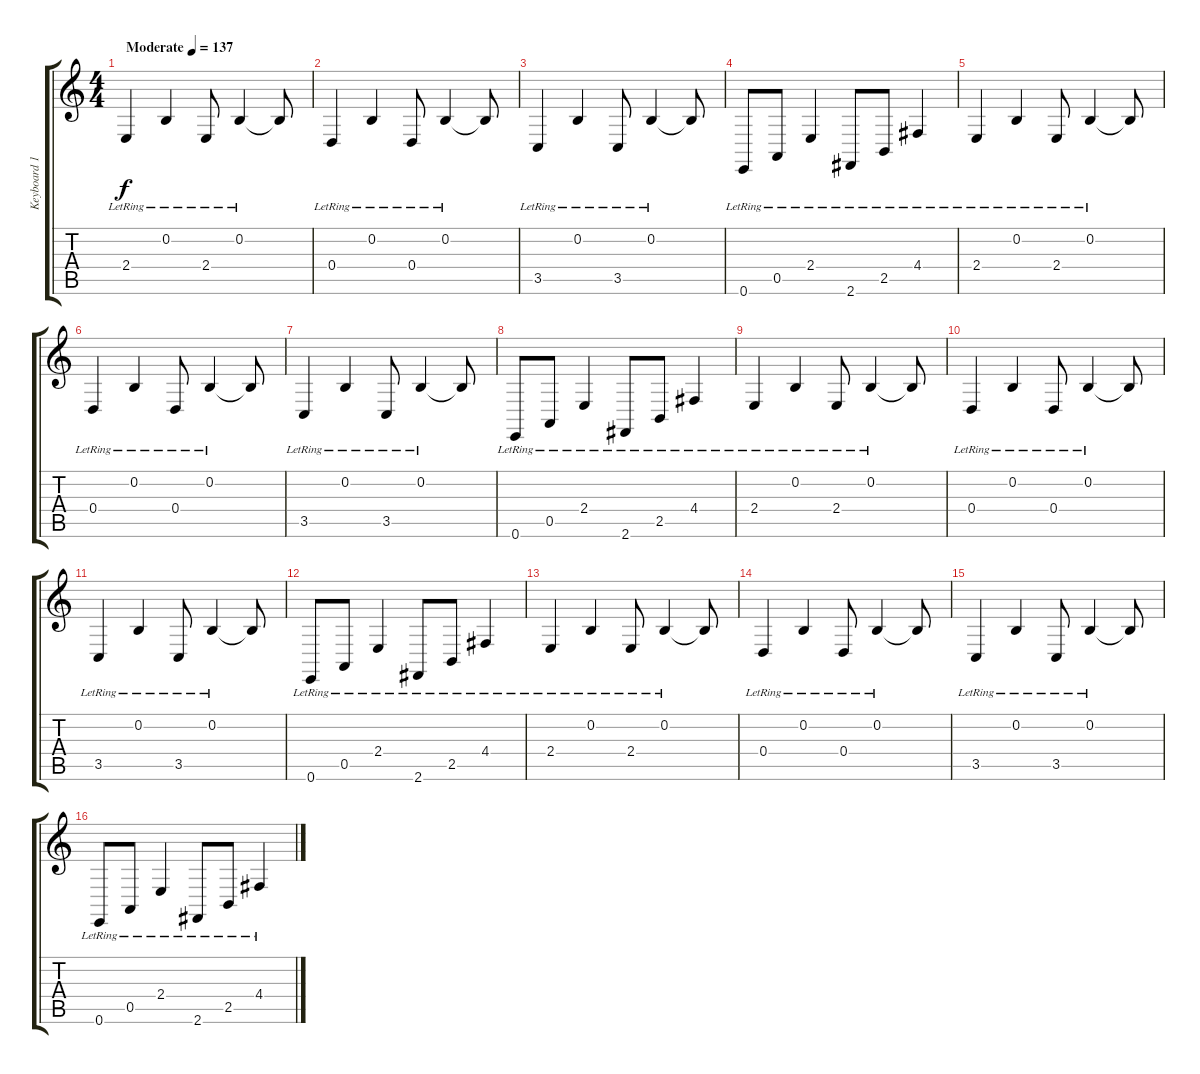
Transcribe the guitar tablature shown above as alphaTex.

\track ("Keyboard 1" "Keyboard 1") {instrument brightacousticpiano}
\staff {score tabs}
\tuning (E4 B3 G3 D3 A2 E2) {hide}
\ts (4 4)
\tempo (137 "Moderate")
\clef g2
\ks c
2.4{lr}.4{dy f instrument brightacousticpiano} 0.2{lr}.4 2.4{lr}.8 0.2{lr}.4 0.2{t}.8 |
0.4{lr}.4 0.2{lr}.4 0.4{lr}.8 0.2{lr}.4 0.2{t}.8 |
3.5{lr}.4 0.2{lr}.4 3.5{lr}.8 0.2{lr}.4 0.2{t}.8 |
0.6{lr}.8 0.5{lr}.8 2.4{lr}.4 2.6{lr}.8 2.5{lr}.8 4.4{lr}.4 |
2.4{lr}.4 0.2{lr}.4 2.4{lr}.8 0.2{lr}.4 0.2{t}.8 |
0.4{lr}.4 0.2{lr}.4 0.4{lr}.8 0.2{lr}.4 0.2{t}.8 |
3.5{lr}.4 0.2{lr}.4 3.5{lr}.8 0.2{lr}.4 0.2{t}.8 |
0.6{lr}.8 0.5{lr}.8 2.4{lr}.4 2.6{lr}.8 2.5{lr}.8 4.4{lr}.4 |
2.4{lr}.4 0.2{lr}.4 2.4{lr}.8 0.2{lr}.4 0.2{t}.8 |
0.4{lr}.4 0.2{lr}.4 0.4{lr}.8 0.2{lr}.4 0.2{t}.8 |
3.5{lr}.4 0.2{lr}.4 3.5{lr}.8 0.2{lr}.4 0.2{t}.8 |
0.6{lr}.8 0.5{lr}.8 2.4{lr}.4 2.6{lr}.8 2.5{lr}.8 4.4{lr}.4 |
2.4{lr}.4 0.2{lr}.4 2.4{lr}.8 0.2{lr}.4 0.2{t}.8 |
0.4{lr}.4 0.2{lr}.4 0.4{lr}.8 0.2{lr}.4 0.2{t}.8 |
3.5{lr}.4 0.2{lr}.4 3.5{lr}.8 0.2{lr}.4 0.2{t}.8 |
0.6{lr}.8 0.5{lr}.8 2.4{lr}.4 2.6{lr}.8 2.5{lr}.8 4.4{lr}.4
